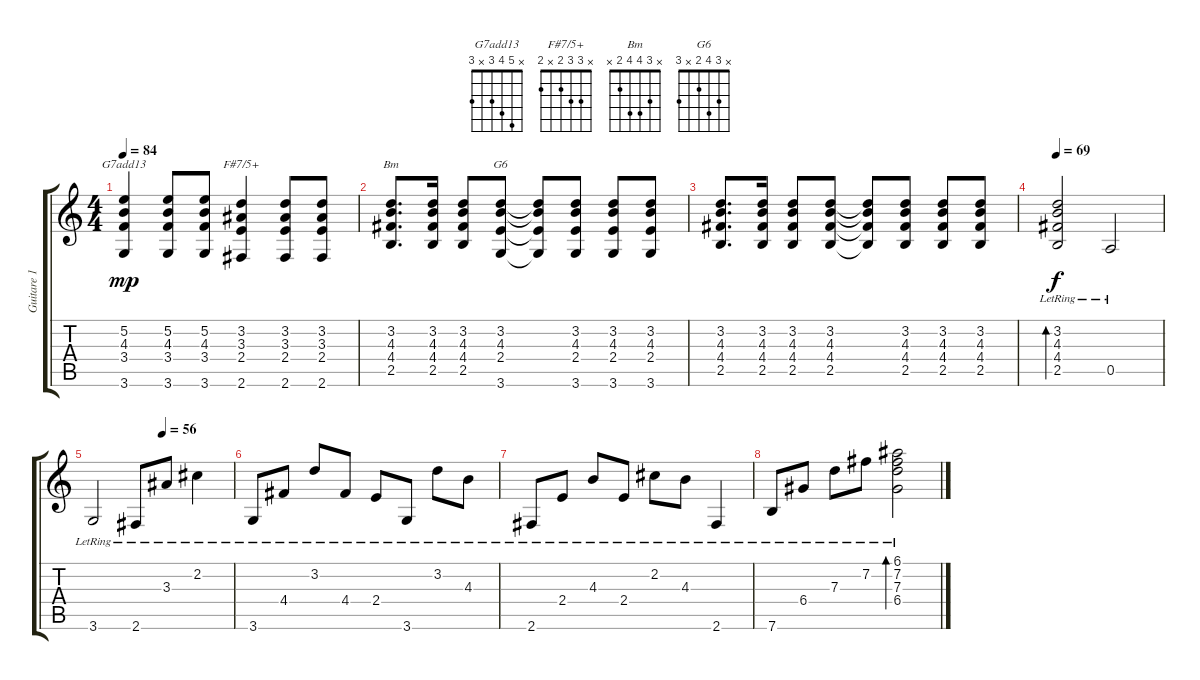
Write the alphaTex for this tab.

\track ("Guitare 1" "Guitare 1") {instrument electricguitarjazz}
\staff {score tabs}
\tuning (E4 B3 G3 D3 A2 E2) {hide}
\chord ("G7add13" x 5 4 3 x 3)
\chord ("F#7/5+" x 3 3 2 x 2)
\chord ("Bm" x 3 4 4 2 x)
\chord ("G6" x 3 4 2 x 3)
\ts (4 4)
\tempo 84
\clef g2
\ks c
(5.2 4.3 3.4 3.6).4{ch "G7add13" dy mp} (5.2 4.3 3.4 3.6).8 (5.2 4.3 3.4 3.6).8 (3.2 3.3 2.4 2.6).4{ch "F#7/5+"} (3.2 3.3 2.4 2.6).8 (3.2 3.3 2.4 2.6).8 |
(3.2 4.3 4.4 2.5).8{d ch "Bm"} (3.2 4.3 4.4 2.5).16 (3.2 4.3 4.4 2.5).8 (3.2 4.3 2.4 3.6).8{ch "G6"} (3.2{t} 4.3{t} 2.4{t} 3.6{t}).8 (3.2 4.3 2.4 3.6).8 (3.2 4.3 2.4 3.6).8 (3.2 4.3 2.4 3.6).8 |
(3.2 4.3 4.4 2.5).8{d} (3.2 4.3 4.4 2.5).16 (3.2 4.3 4.4 2.5).8 (3.2 4.3 4.4 2.5).8 (3.2{t} 4.3{t} 4.4{t} 2.5{t}).8 (3.2 4.3 4.4 2.5).8 (3.2 4.3 4.4 2.5).8 (3.2 4.3 4.4 2.5).8 |
\tempo 69
(3.2{lr} 4.3{lr} 4.4{lr} 2.5{lr}).2{bd 240 dy f} 0.5{lr}.2 |
\tempo (56 0.5)
3.6{lr}.2 2.6{lr}.8 3.3{lr}.8 2.2{lr}.4 |
3.6{lr}.8 4.4{lr}.8 3.2{lr}.8 4.4{lr}.8 2.4{lr}.8 3.6{lr}.8 3.2{lr}.8 4.3{lr}.8 |
2.6{lr}.8 2.4{lr}.8 4.3{lr}.8 2.4{lr}.8 2.2{lr}.8 4.3{lr}.8 2.6{lr}.4 |
7.6{lr}.8 6.4{lr}.8 7.3{lr}.8 7.2{lr}.8 (6.1{lr} 7.2{lr} 7.3{lr} 6.4{lr}).2{bd 240}
